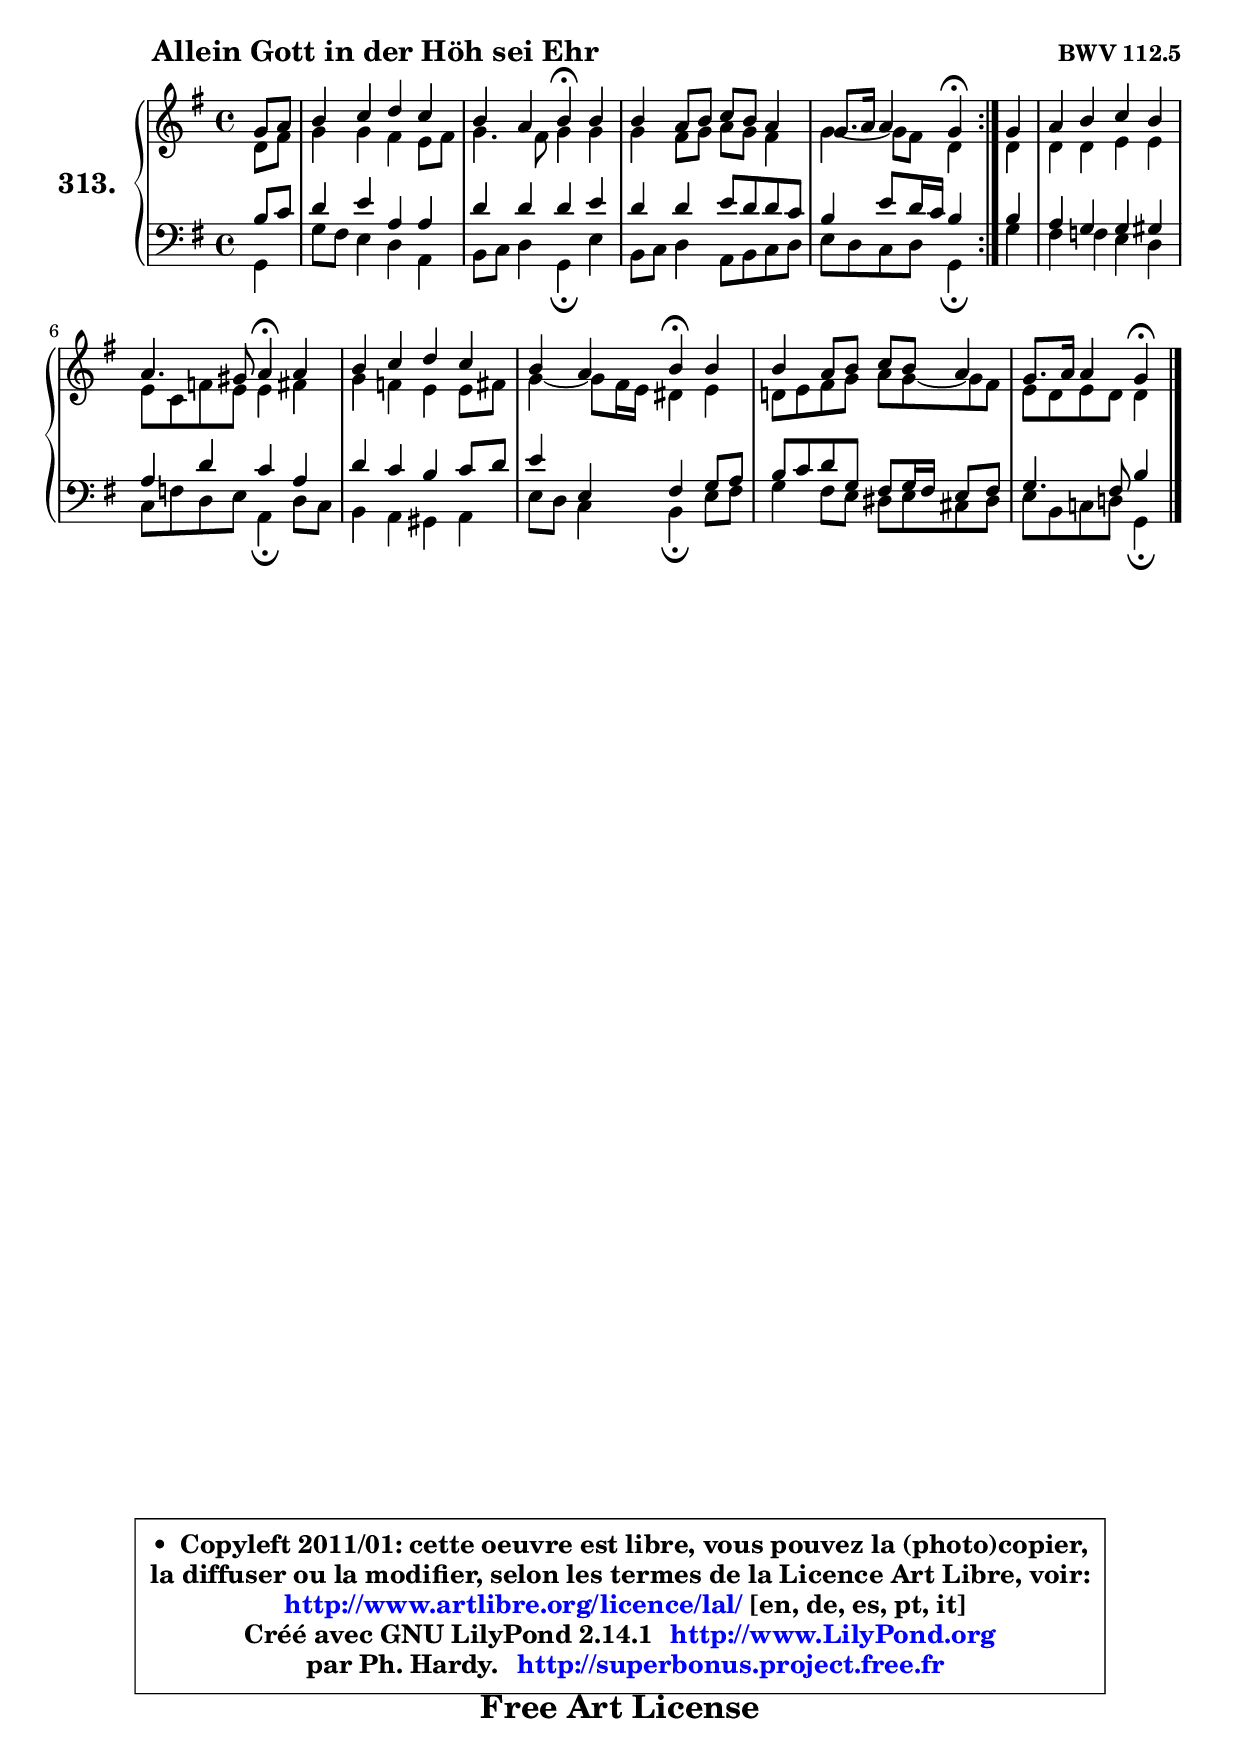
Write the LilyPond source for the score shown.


\version "2.14.1"

    \paper {
%	system-system-spacing #'padding = #0.1
%	score-system-spacing #'padding = #0.1
%	ragged-bottom = ##f
%	ragged-last-bottom = ##f
	}

    \header {
      opus = \markup { \bold "BWV 112.5" }
      piece = \markup { \hspace #9 \fontsize #2 \bold "Allein Gott in der Höh sei Ehr" }
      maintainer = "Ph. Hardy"
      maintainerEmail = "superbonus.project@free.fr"
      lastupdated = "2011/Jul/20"
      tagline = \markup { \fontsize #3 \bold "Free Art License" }
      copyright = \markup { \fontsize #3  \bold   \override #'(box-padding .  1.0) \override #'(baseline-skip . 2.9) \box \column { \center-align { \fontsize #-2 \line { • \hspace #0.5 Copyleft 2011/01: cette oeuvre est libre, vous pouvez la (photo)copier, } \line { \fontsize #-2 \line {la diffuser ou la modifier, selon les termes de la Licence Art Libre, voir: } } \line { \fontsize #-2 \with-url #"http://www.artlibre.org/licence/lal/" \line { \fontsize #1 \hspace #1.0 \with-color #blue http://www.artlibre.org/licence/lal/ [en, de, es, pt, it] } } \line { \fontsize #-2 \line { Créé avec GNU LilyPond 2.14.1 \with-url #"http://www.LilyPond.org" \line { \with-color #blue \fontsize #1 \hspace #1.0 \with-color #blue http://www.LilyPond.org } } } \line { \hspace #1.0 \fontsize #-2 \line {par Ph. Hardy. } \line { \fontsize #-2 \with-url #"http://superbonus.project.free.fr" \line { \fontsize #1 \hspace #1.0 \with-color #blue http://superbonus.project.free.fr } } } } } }

	  }

  guidemidi = {
	\repeat volta 2 {
        r4 |
        R1 |
        r2 \tempo 4 = 30 r4 \tempo 4 = 78 r4 |
        R1 |
        r2 \tempo 4 = 30 r4 \tempo 4 = 78 } %fin du repeat
        r4 |
        R1 |
        r2 \tempo 4 = 30 r4 \tempo 4 = 78 r4 |
        R1 |
        r2 \tempo 4 = 30 r4 \tempo 4 = 78 r4 |
        R1 |
        r2 \tempo 4 = 30 r4 
	}

  upper = {
	\time 4/4
	\key g \major
	\clef treble
	\partial 4
	\voiceOne
	<< { 
	% SOPRANO
	\set Voice.midiInstrument = "acoustic grand"
	\relative c'' {
	\repeat volta 2 {
        g8 a |
        b4 c d c |
        b4 a b\fermata b |
        b4 a8 b c b a4 |
        g8. a16 a4 g\fermata } %fin du repeat
        g4 |
        a4 b c b |
        a4. gis8 a4\fermata a |
        b4 c d c |
        b4 a b\fermata b |
        b4 a8 b c b a4 |
        g8. a16 a4 g\fermata
        \bar "|."
	} % fin de relative
	}

	\context Voice="1" { \voiceTwo 
	% ALTO
	\set Voice.midiInstrument = "acoustic grand"
	\relative c' {
	\repeat volta 2 {
        d8 fis |
        g4 g fis e8 fis |
        g4. fis8 g4 g |
        g4 fis8 g a g fis4 |
        g4 ~ g8 fis d4 } %fin du repeat
        d4 |
        d4 d e e |
        e8 c f e e4 fis |
        g4 f e e8 fis |
        g4 ~ g8 fis16 e dis4 e |
        d!8 e fis g a g ~ g fis |
        e8 d e d d4
        \bar "|."
	} % fin de relative
	\oneVoice
	} >>
	}

    lower = {
	\time 4/4
	\key g \major
	\clef bass
	\partial 4
	\voiceOne
	<< { 
	% TENOR
	\set Voice.midiInstrument = "acoustic grand"
	\relative c' {
	\repeat volta 2 {
        b8 c |
        d4 e a, a |
        d4 d d e |
        d4 d e8 d d c |
        b4 e8 d16 c b4 } %fin du repeat
        b4 |
        a4 g g gis |
        a4 d c a |
        d4 c b c8 d |
        e4 e, fis g8 a |
        b8 c d g, fis g16 fis e8 fis |
        g4. fis8 b4
        \bar "|."
	} % fin de relative
	}
	\context Voice="1" { \voiceTwo 
	% BASS
	\set Voice.midiInstrument = "acoustic grand"
	\relative c {
	\repeat volta 2 {
        g4 |
        g'8 fis e4 d a |
        b8 c d4 g,\fermata e' |
        b8 c d4 a8 b c d |
        e8 d c d g,4\fermata } %fin du repeat
        g'4 |
        fis4 f e d |
        c8 f d e a,4\fermata d8 c |
        b4 a gis a |
        e'8 d c4 b\fermata e8 fis |
        g4 fis8 e dis e cis dis |
        e8 b c! d! g,4\fermata
        \bar "|."
	} % fin de relative
	\oneVoice
	} >>
	}


    \score { 

	\new PianoStaff <<
	\set PianoStaff.instrumentName = \markup { \bold \huge "313." }
	\new Staff = "upper" \upper
	\new Staff = "lower" \lower
	>>

    \layout {
%	ragged-last = ##f
	   }

         } % fin de score

  \score {
    \unfoldRepeats { << \guidemidi \upper \lower >> }
    \midi {
    \context {
     \Staff
      \remove "Staff_performer"
               }

     \context {
      \Voice
       \consists "Staff_performer"
                }

     \context { 
      \Score
      tempoWholesPerMinute = #(ly:make-moment 78 4)
		}
	    }
	}

